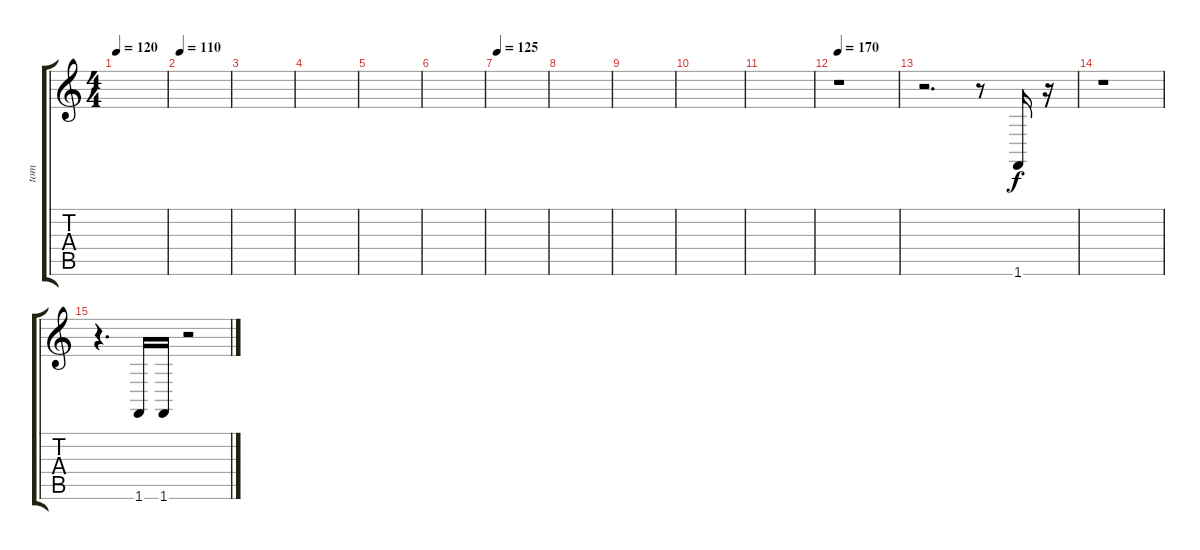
\track ("tom" "tom") {instrument melodictom}
\staff {score tabs}
\tuning (E4 B3 G3 D3 A2 E2) {hide}
\ts (4 4)
\tempo 120
\clef g2
\ks c
|
\tempo 110
|
|
|
|
|
\tempo 125
|
|
|
|
|
\tempo 170
r.1 |
r.2{d} r.8 1.6.16 r.16 |
r.1 |
r.4{d} 1.6.16 1.6.16 r.2
